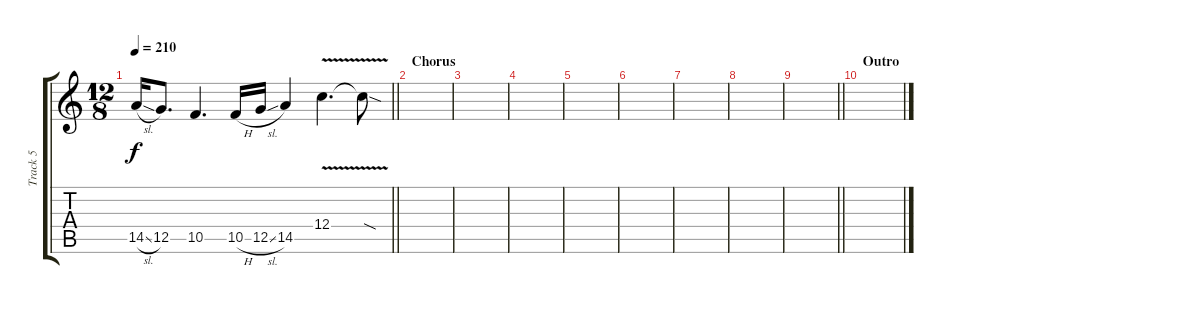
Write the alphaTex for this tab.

\track ("Track 5" "Track 5") {instrument distortionguitar}
\staff {score tabs}
\tuning (D4 A3 F3 C3 G2 D2) {hide}
\ts (12 8)
\tempo 210
\clef g2
\barLineRight lightlight
\ks c
14.5{sl}.16{dy f} 12.5.8{d} 10.5.4{d} 10.5{h}.16 12.5{sl}.16 14.5.4 12.4{v}.4{d} 12.4{sod t}.8 |
\section ("" "Chorus")
|
|
|
|
|
|
|
\barLineRight lightlight
|
\section ("" "Outro")
